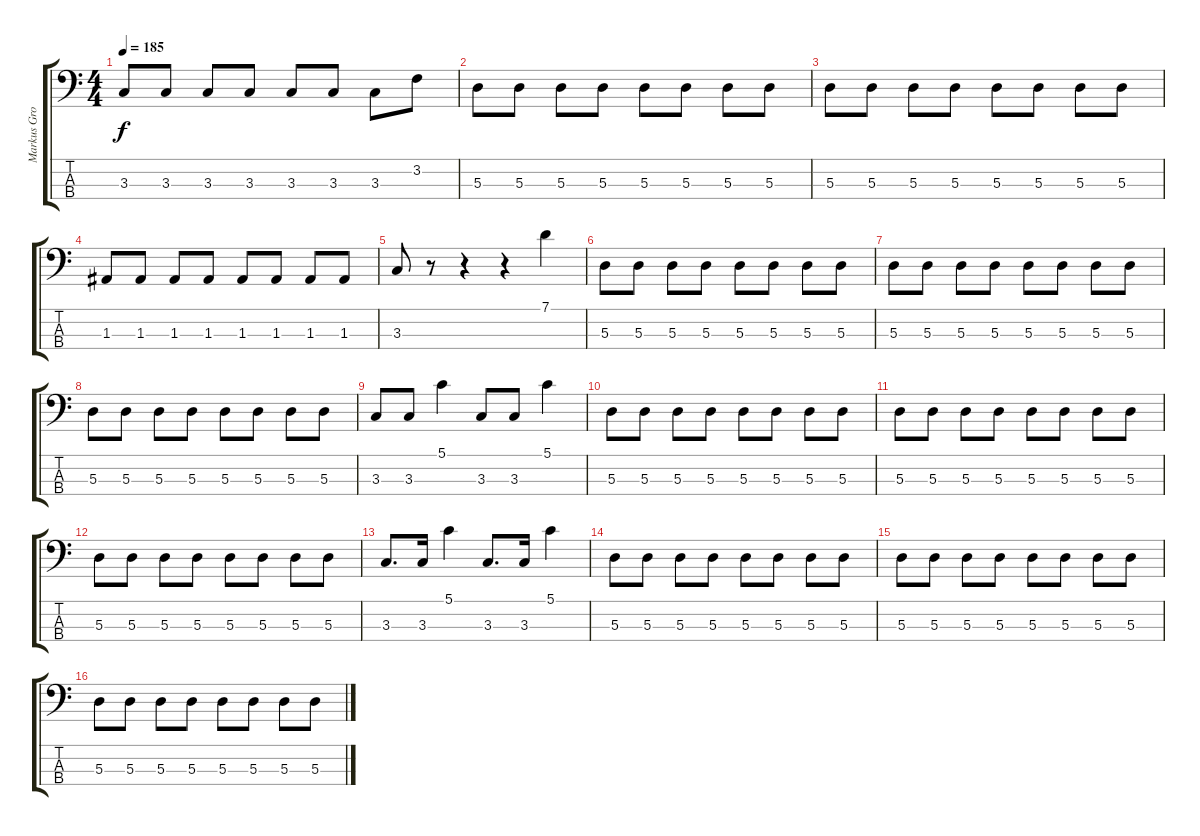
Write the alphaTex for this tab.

\track ("Markus Grosspoff" "Markus Gro") {instrument electricbassfinger}
\staff {score tabs}
\tuning (G2 D2 A1 E1) {hide}
\ts (4 4)
\tempo 185
\clef f4
\ks c
3.3.8{dy f} 3.3.8 3.3.8 3.3.8 3.3.8 3.3.8 3.3.8 3.2.8 |
5.3.8 5.3.8 5.3.8 5.3.8 5.3.8 5.3.8 5.3.8 5.3.8 |
5.3.8 5.3.8 5.3.8 5.3.8 5.3.8 5.3.8 5.3.8 5.3.8 |
1.3.8 1.3.8 1.3.8 1.3.8 1.3.8 1.3.8 1.3.8 1.3.8 |
3.3.8 r.8 r.4 r.4 7.1.4 |
5.3.8 5.3.8 5.3.8 5.3.8 5.3.8 5.3.8 5.3.8 5.3.8 |
5.3.8 5.3.8 5.3.8 5.3.8 5.3.8 5.3.8 5.3.8 5.3.8 |
5.3.8 5.3.8 5.3.8 5.3.8 5.3.8 5.3.8 5.3.8 5.3.8 |
3.3.8 3.3.8 5.1.4 3.3.8 3.3.8 5.1.4 |
5.3.8 5.3.8 5.3.8 5.3.8 5.3.8 5.3.8 5.3.8 5.3.8 |
5.3.8 5.3.8 5.3.8 5.3.8 5.3.8 5.3.8 5.3.8 5.3.8 |
5.3.8 5.3.8 5.3.8 5.3.8 5.3.8 5.3.8 5.3.8 5.3.8 |
3.3.8{d} 3.3.16 5.1.4 3.3.8{d} 3.3.16 5.1.4 |
5.3.8 5.3.8 5.3.8 5.3.8 5.3.8 5.3.8 5.3.8 5.3.8 |
5.3.8 5.3.8 5.3.8 5.3.8 5.3.8 5.3.8 5.3.8 5.3.8 |
5.3.8 5.3.8 5.3.8 5.3.8 5.3.8 5.3.8 5.3.8 5.3.8
